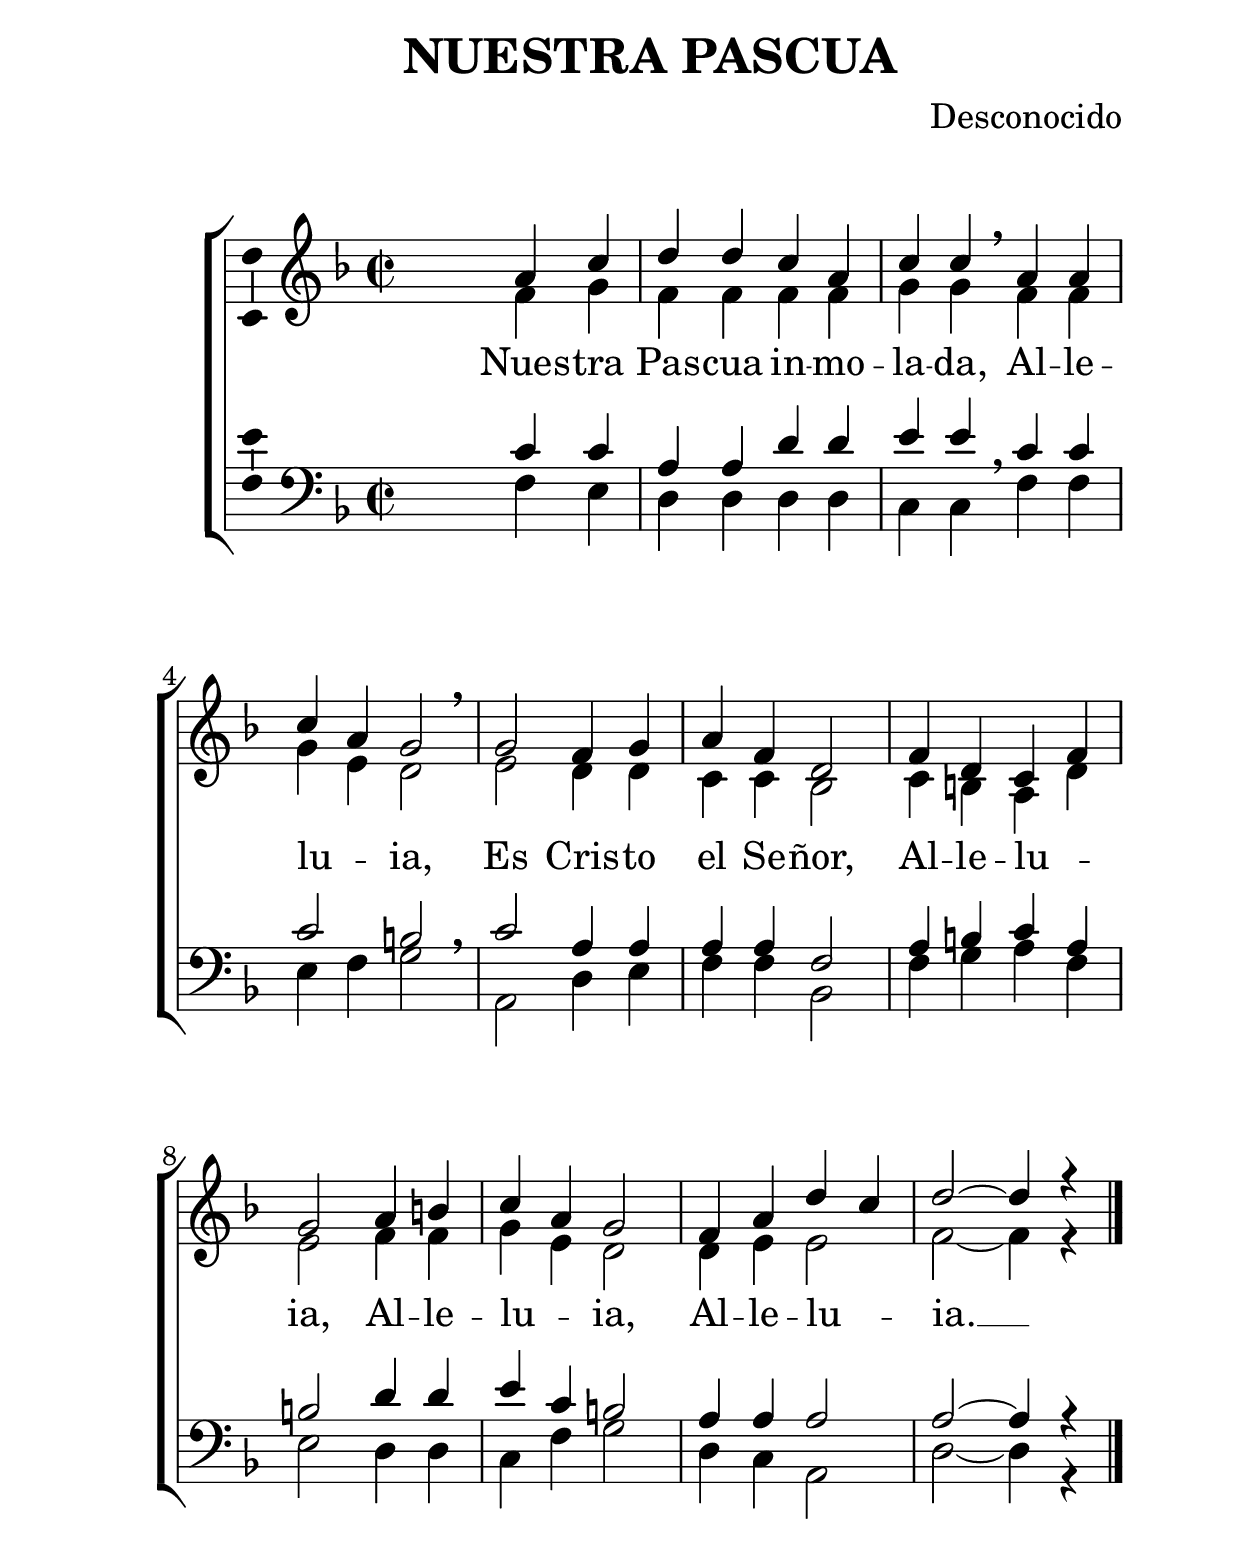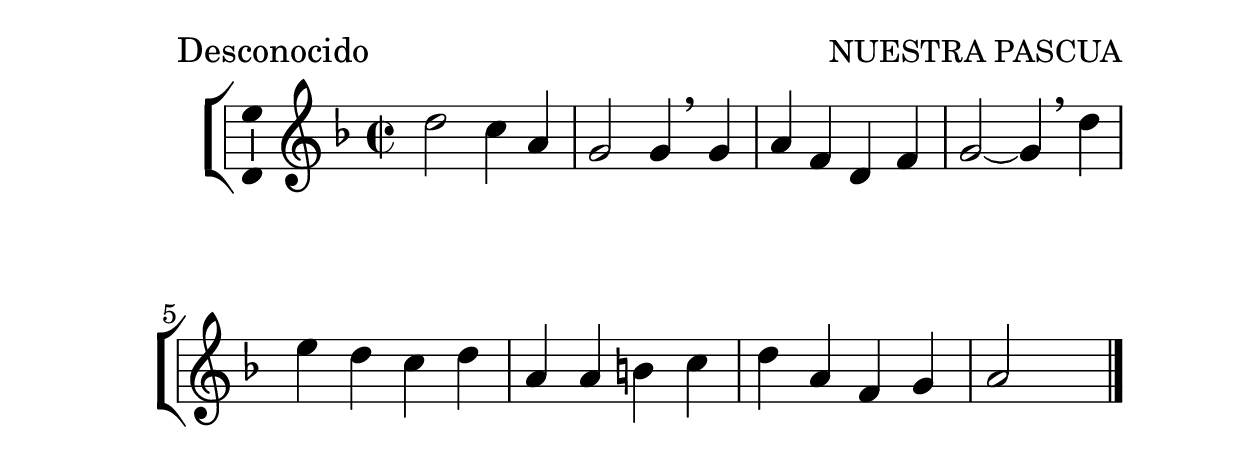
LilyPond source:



%versión de lilypond para la que se ha escrito esta partitura:
\version "2.16.0"

	%Tamaño papel
	#(set-default-paper-size "a4")
	%Tamaño partitura
	#(set-global-staff-size 30)
	%No responde al pulsar sobre una nota
	#(ly:set-option 'point-and-click #f)

%parámetros del encabezamiento:
\header {
	%title = "NUESTRA PASCUA"
	title = \markup{\fontsize #-1 "NUESTRA PASCUA"}
	subtitle = ""
	composer = "Desconocido"
	poet = ""
	meter = ""
	arranger = ""
%	tagline="Monasterio de la Madre de Dios. Buenafuente del Sistal."
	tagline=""
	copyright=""
	tiempo = ""
	usos = ""
	letra = "Nuestra Pascua inmolada, Alleluia, Es Cristo el Señor, Alleluia, Alleluia, Alleluia. ¡Pascua Sagrada! ¡Oh fiesta de la luz! ¡Despierta tú que duermes y el Señor te alumbrará! ¡Pascua Sagrada! ¡Oh fiesta universal! ¡El mundo renovado canta un himno a su Señor! ¡Pascua Sagrada! ¡Victoria de la Cruz! ¡La muerte, derrotada, ha perdido su aguijón! ¡Pascua Sagrada! ¡Oh Noche bautismal! ¡Del seno de las aguas renacemos al Señor! ¡Pascua Sagrada! ¡Eterna Novedad! ¡Dejad el hombre viejo, revestíos del Señor! ¡Pascua Sagrada! ¡La sala del festín se llena de invitados que celebran al Señor! ¡Pascua Sagrada! ¡Cantemos al Señor! ¡Vivamos la Alegría dada a luz en el Dolor!"
	}

%parámetros asociados al papel:
\paper  {
	oddHeaderMarkup = \markup {\fill-line { \on-the-fly #not-first-page \fromproperty #'header:title \on-the-fly #not-first-page \fromproperty #'header:composer }}
	evenHeaderMarkup = \markup {\fill-line { \fromproperty #'header:composer \fromproperty #'header:title }}
	#(set-paper-size "a4")
	print-page-number = ##f
	first-page-number = 1
	print-first-page-number = ##f
%	head-separation = 3.0 \cm
	top-margin = 2.0 \cm
	bottom-margin = 0.0\cm
%%%	bottom-margin = -2.0\cm
	left-margin = 3.0 \cm
	line-width = 16.0 \cm
	indent = 8\mm
	interscoreline = 2.\mm
	between-system-space = 15\mm
%	para que las partituras no llenen la hoja:
	ragged-bottom = ##t
%	idem para la última hoja:
	ragged-last-bottom = ##f
%	para que las partituras llenen el ancho del papel:
	ragged-last = ##f
	after-title-space = 2.5 \cm
%page-count=1
%system-count=4

	%Flexible Vertical Spacing
%	markup-markup-spacing =
%	#'((basic-distance . 15) (minimum-distance . 15) (padding . 3))
	markup-system-spacing =
	#'((basic-distance . 15) (minimum-distance . 15) (padding . 3))
	system-system-spacing =
	#'((basic-distance . 15) (minimum-distance . 15) (padding . 3))
	score-system-spacing =
	#'((basic-distance . 15) (minimum-distance . 15) (padding . 5))
%	top-system-spacing = % header
%	#'((basic-distance . 8) (minimum-distance . 0) (padding . 0))
%	top-markup-spacing =
%	#'((basic-distance . 20) (minimum-distance . 20) (padding . 0))
	last-bottom-spacing = % footer
	#'((basic-distance . 5) (minimum-distance . 5) (padding . 0))
%	score-markup-spacing =
%	#'((basic-distance . 16) (minimum-distance . 13) (padding . 0))

	}


%parámetros que afectan a toda la partitura:
global =  {
	%clave de sol (G):
	\clef G
	%armadura:
%%%	\transpose a b
	\key f \major
	\tempo 4=75
	\set Score.tempoHideNote = ##t
	}


melodia =
%%%	\transpose a b
{
	\relative c'' {

<<
{
\voiceOne
\stemUp

\time 2/2

s2
a4 c
d4 d c a
c4 c \breathe a a
c4 a g2 \breathe
g2 f4 g
a4 f d2
f4 d c f
g2 a4 b
c4 a g2
f4 a d c
d2~d4 r4

}
\new Voice {
\voiceTwo
\stemDown

\time 2/2

s2
f,4 g
f4 f f f
g4 g \breathe f f
g4 e d2 \breathe
e2 d4 d
c4 c bes2
c4 b a d
e2 f4 f
g4 e d2
d4 e e2
f2~f4 r4

}
>>

\bar "|."
}
}


melodiaacom =
%%%	\transpose a b
{
	\relative c' {

<<
{
\voiceOne
\stemUp

\time 2/2

s2
c4 c
a4 a d d
e4 e \breathe c c
c2 b \breathe
c2 a4 a
a4 a f2
a4 b c a
b2 d4 d
e4 c b2
a4 a a2
a2~a4 r4

}
\new Voice {
\voiceTwo
\stemDown

\time 2/2

s2
f4 e
d4 d d d
c4 c f f
e4 f g2 \breathe
a,2 d4 e
f4 f bes,2
f'4 g a f
e2 d4 d
c4 f g2
d4 c a2
d2~d4 r4

}
>>

\bar "|."
}
}

melodiauno =
%%%	\transpose a b
{
	\relative c'' {

\time 2/2

d2 c4 a
g2 g4 \breathe g
a4 f d f
g2~g4 \breathe d'4
e4 d c d
a4 a b c
d4 a f g
a2 \hideNotes a8

\bar "|."
}
}


texto = \lyricmode {
Nues -- tra Pas -- cua in -- mo -- la -- da, Al -- le -- lu -- _ ia,
Es Cris -- to el Se -- ñor, Al -- le -- lu -- _ ia,
Al -- le -- lu -- _ ia, Al -- le -- lu -- _ ia. __
	}

textouno = \lyricmode {
\set stanza =#"1. " ¡Pas -- cua Sa -- gra -- da!
¡Oh fies -- ta de la luz! __
¡Des -- pier -- ta tú que duer -- mes
y~el Se -- ñor te~a -- lum -- bra -- rá!
\once \override LyricText #'self-alignment-X = #-1
\tiny
"  "
	}

textodos = \lyricmode {
\set stanza =#"2. " ¡Pas -- cua Sa -- gra -- da!
¡Oh fies -- ta~u -- ni -- ver -- sal! __
¡El mun -- do re -- no -- va -- do
can -- ta~un him -- no~a su Se -- ñor!
\once \override LyricText #'self-alignment-X = #-1
\tiny
"(Ap 21, 1-5)"
	}

textotres = \lyricmode {
\set stanza =#"3. " ¡Pas -- cua Sa -- gra -- da!
¡Vic -- to -- ria de la Cruz! __
¡La muer -- te, de -- rro -- ta -- da,
ha per -- di -- do su~a -- gui -- jón!
\once \override LyricText #'self-alignment-X = #-1
\tiny
"(1 Cor 15, 55-57)"
	}

textocuatro = \lyricmode {
\set stanza =#"4. " ¡Pas -- cua Sa -- gra -- da!
¡Oh No -- che bau -- tis -- mal! __
¡Del se -- no de las a -- guas
re -- na -- ce -- mos al Se -- ñor!
\once \override LyricText #'self-alignment-X = #-1
\tiny
"(Jn 3, 5)"
	}

textocinco = \lyricmode {
\set stanza =#"5. " ¡Pas -- cua Sa -- gra -- da!
¡E -- ter -- na No -- ve -- dad! __
¡De -- jad el hom -- bre vie -- jo,
re -- ves -- tí -- os del Se -- ñor!
\once \override LyricText #'self-alignment-X = #-1
\tiny
"(Gal 3, 27; 2 Cor 5, 17)"
	}

textoseis = \lyricmode {
\set stanza =#"6. " ¡Pas -- cua Sa -- gra -- da!
¡La sa -- la del fes -- tín __
se lle -- na de~in -- vi -- ta -- dos
que ce -- le -- bran al Se -- ñor!
\once \override LyricText #'self-alignment-X = #-1
\tiny
"(Mt 22, 10; Ap 19, 6-9)"
	}

textosiete = \lyricmode {
\set stanza =#"7. " ¡Pas -- cua Sa -- gra -- da!
¡Can -- te -- mos al Se -- ñor! __
¡Vi -- va -- mos la~A -- le -- grí -- a
da -- da~a luz en el Do -- lor!
\once \override LyricText #'self-alignment-X = #-1
\tiny
"(Jn 16, 20-22)"
	}


vozStaff = \context Voice = vozStaff
\with {\consists "Ambitus_engraver"}
<<
	\set Staff.instrumentName = ""
	\set Staff.shortInstrumentName = ""
	\set Staff.midiInstrument = #"acoustic grand"
	\set Staff.midiMinimumVolume = #0.7
	\set Staff.midiMaximumVolume = #0.9
	\global
	\melodia
	>>

vozacomStaff = \context Voice = vozacomStaff
\with {\consists "Ambitus_engraver"}
<<
	\set Staff.instrumentName = ""
	\set Staff.shortInstrumentName = ""
	\set Staff.midiInstrument = #"violin"
	\set Staff.midiMinimumVolume = #0.7
	\set Staff.midiMaximumVolume = #0.9
	\global
	%clave de fa (F):
	\clef F
	\melodiaacom
	>>

textoStaff = \context Lyrics = textoStaff <<
	\lyricsto vozStaff \texto
	>>

vozunoStaff = \context Voice = vozunoStaff
\with {\consists "Ambitus_engraver"}
<<
	\set Staff.instrumentName = ""
	\set Staff.shortInstrumentName = ""
	\set Staff.midiInstrument = #"acoustic grand"
	\set Staff.midiMinimumVolume = #0.7
	\set Staff.midiMaximumVolume = #0.9
	\global
	\melodiauno
	>>

textounoStaff = \context Lyrics = textounoStaff <<
%	\set vocalName =#"1. "
	\set shortVocalName =#"1. "
	\lyricsto vozunoStaff \textouno
	>>

textodosStaff = \context Lyrics = textodosStaff <<
%	\set vocalName =#"2. "
	\set shortVocalName =#"2. "
	\lyricsto vozunoStaff \textodos
	>>

textotresStaff = \context Lyrics = textotresStaff <<
%	\set vocalName =#"3. "
	\set shortVocalName =#"3. "
	\lyricsto vozunoStaff \textotres
	>>

textocuatroStaff = \context Lyrics = textocuatroStaff <<
%	\set vocalName =#"4. "
	\set shortVocalName =#"4. "
	\lyricsto vozunoStaff \textocuatro
	>>

textocincoStaff = \context Lyrics = textocincoStaff <<
%	\set vocalName =#"5. "
	\set shortVocalName =#"5. "
	\lyricsto vozunoStaff \textocinco
	>>

textoseisStaff = \context Lyrics = textoseisStaff <<
%	\set vocalName =#"6. "
	\set shortVocalName =#"6. "
	\lyricsto vozunoStaff \textoseis
	>>

textosieteStaff = \context Lyrics = textosieteStaff <<
%	\set vocalName =#"7. "
	\set shortVocalName =#"7. "
	\lyricsto vozunoStaff \textosiete
	>>


\book {
	\score {
		\context ChoirStaff {
%			\override StaffGroup.SystemStartBracket #'collapse-height = #1
%			\override Score.SystemStartBar #'collapse-height = #1
			<<
			\vozStaff
			\textoStaff
			\vozacomStaff
			>>
		}
		\layout {
	    		\context {
				\Lyrics
				%\override LyricText #'font-size = #2
				}
	   		\context {
				\Score
				%\override StaffSymbol #'staff-space = #(magstep +3)
%%%				\override InstrumentName #'X-offset = #1.5
				\override InstrumentName #'X-offset = #2.5
				\override InstrumentName #'font-series = #'bold
				}
%%%			\context {
%%%				\Staff
%%%				\remove "Time_signature_engraver"
%%%				\override BarLine #'transparent = ##t
%%%				}
			}
		}
	\score {
		\context ChoirStaff {
			\override StaffGroup.SystemStartBracket #'collapse-height = #1
			\override Score.SystemStartBar #'collapse-height = #1
			<<
			\vozunoStaff
			\textounoStaff
			\textodosStaff
			\textotresStaff
			\textocuatroStaff
			\textocincoStaff
			\textoseisStaff
			\textosieteStaff
			>>
		}
		\layout {
	    		\context {
				\Lyrics
				%\override LyricText #'font-size = #2
				}
	   		\context {
				\Score
				%\override StaffSymbol #'staff-space = #(magstep +3)
%%%				\override InstrumentName #'X-offset = #1.5
				\override InstrumentName #'X-offset = #2.5
				\override InstrumentName #'font-series = #'bold
				}
			}
		}
	\score {
		\context ChoirStaff {
			\override StaffGroup.SystemStartBracket #'collapse-height = #1
			\override Score.SystemStartBar #'collapse-height = #1
			<<
			\vozStaff
			\vozacomStaff
			>>
			<<
			\vozunoStaff
			>>
		}
		\midi {
	  		\context {
	  			\Score
				tempoWholesPerMinute = #(ly:make-moment 70 4)
				}
			}
		}
}


